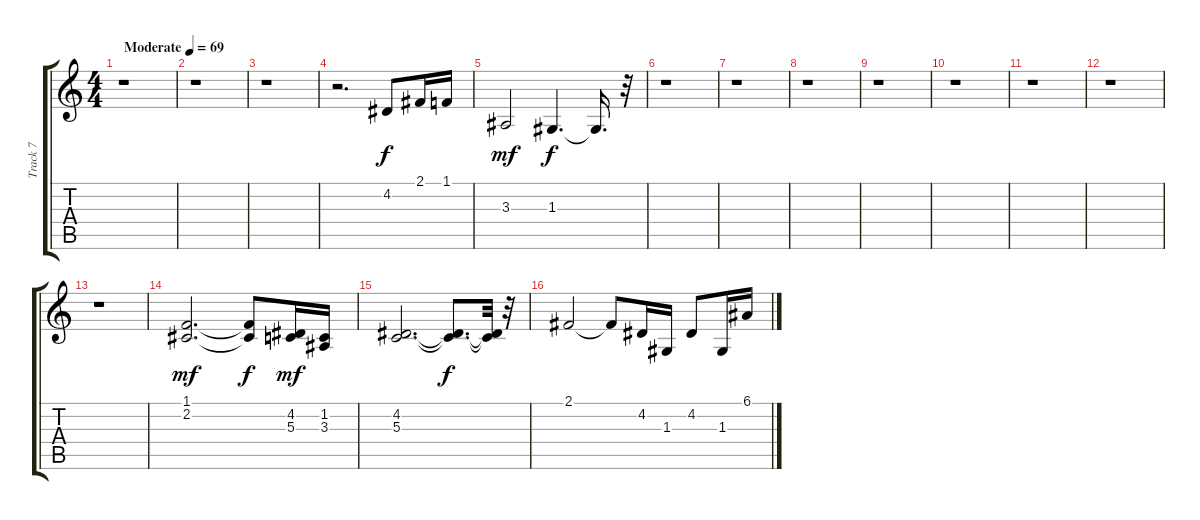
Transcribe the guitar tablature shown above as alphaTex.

\track ("Track 7" "Track 7") {instrument frenchhorn}
\staff {score tabs}
\tuning (E4 B3 G3 D3 A2 E2) {hide}
\ts (4 4)
\tempo (69 "Moderate")
\clef g2
\ks c
r.1{dy f instrument frenchhorn} |
r.1 |
r.1 |
r.2{d} 4.2.8 2.1.16 1.1.16 |
3.3.2{dy mf} 1.3.4{d dy f} 1.3{t}.16{d} r.32 |
r.1 |
r.1 |
r.1 |
r.1 |
r.1 |
r.1 |
r.1 |
r.1 |
(1.1 2.2).2{d dy mf volume 7 instrument bassoon} (1.1{t} 2.2{t}).8{dy f} (4.2 5.3).16{dy mf} (1.2 3.3).16 |
(4.2 5.3).2{d} (4.2{t} 5.3{t}).8{d dy f} (4.2{t} 5.3{t}).32 r.32 |
2.1.2{instrument frenchhorn} 2.1{t}.8 4.2.16 1.3.16 4.2.8 1.3.16 6.1.16
